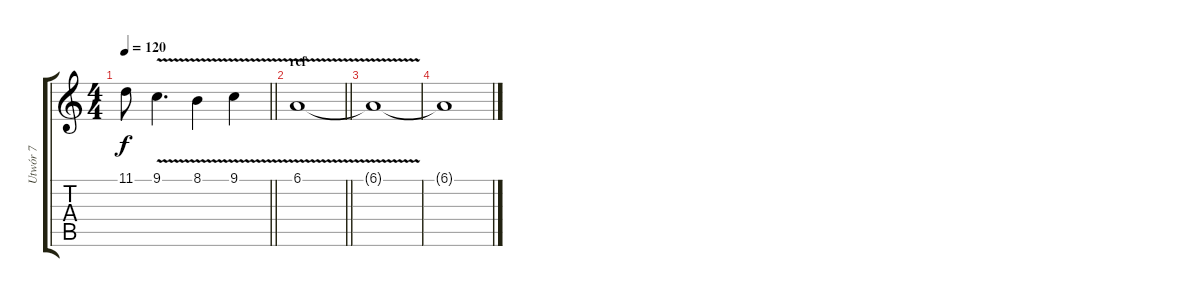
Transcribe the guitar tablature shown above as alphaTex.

\track ("Utwór 7" "Utwór 7") {instrument violin}
\staff {score tabs}
\tuning (Eb4 Bb3 Gb3 Db3 Ab2 Eb2) {hide}
\ts (4 4)
\tempo 120
\clef g2
\barLineRight lightlight
\ks c
11.1{t}.8{dy f} 9.1{v}.4{d} 8.1{v}.4 9.1{v}.4 |
\section ("" "ref")
\barLineRight lightlight
6.1{v}.1 |
\section ("" "")
6.1{t}.1 |
6.1{t}.1
